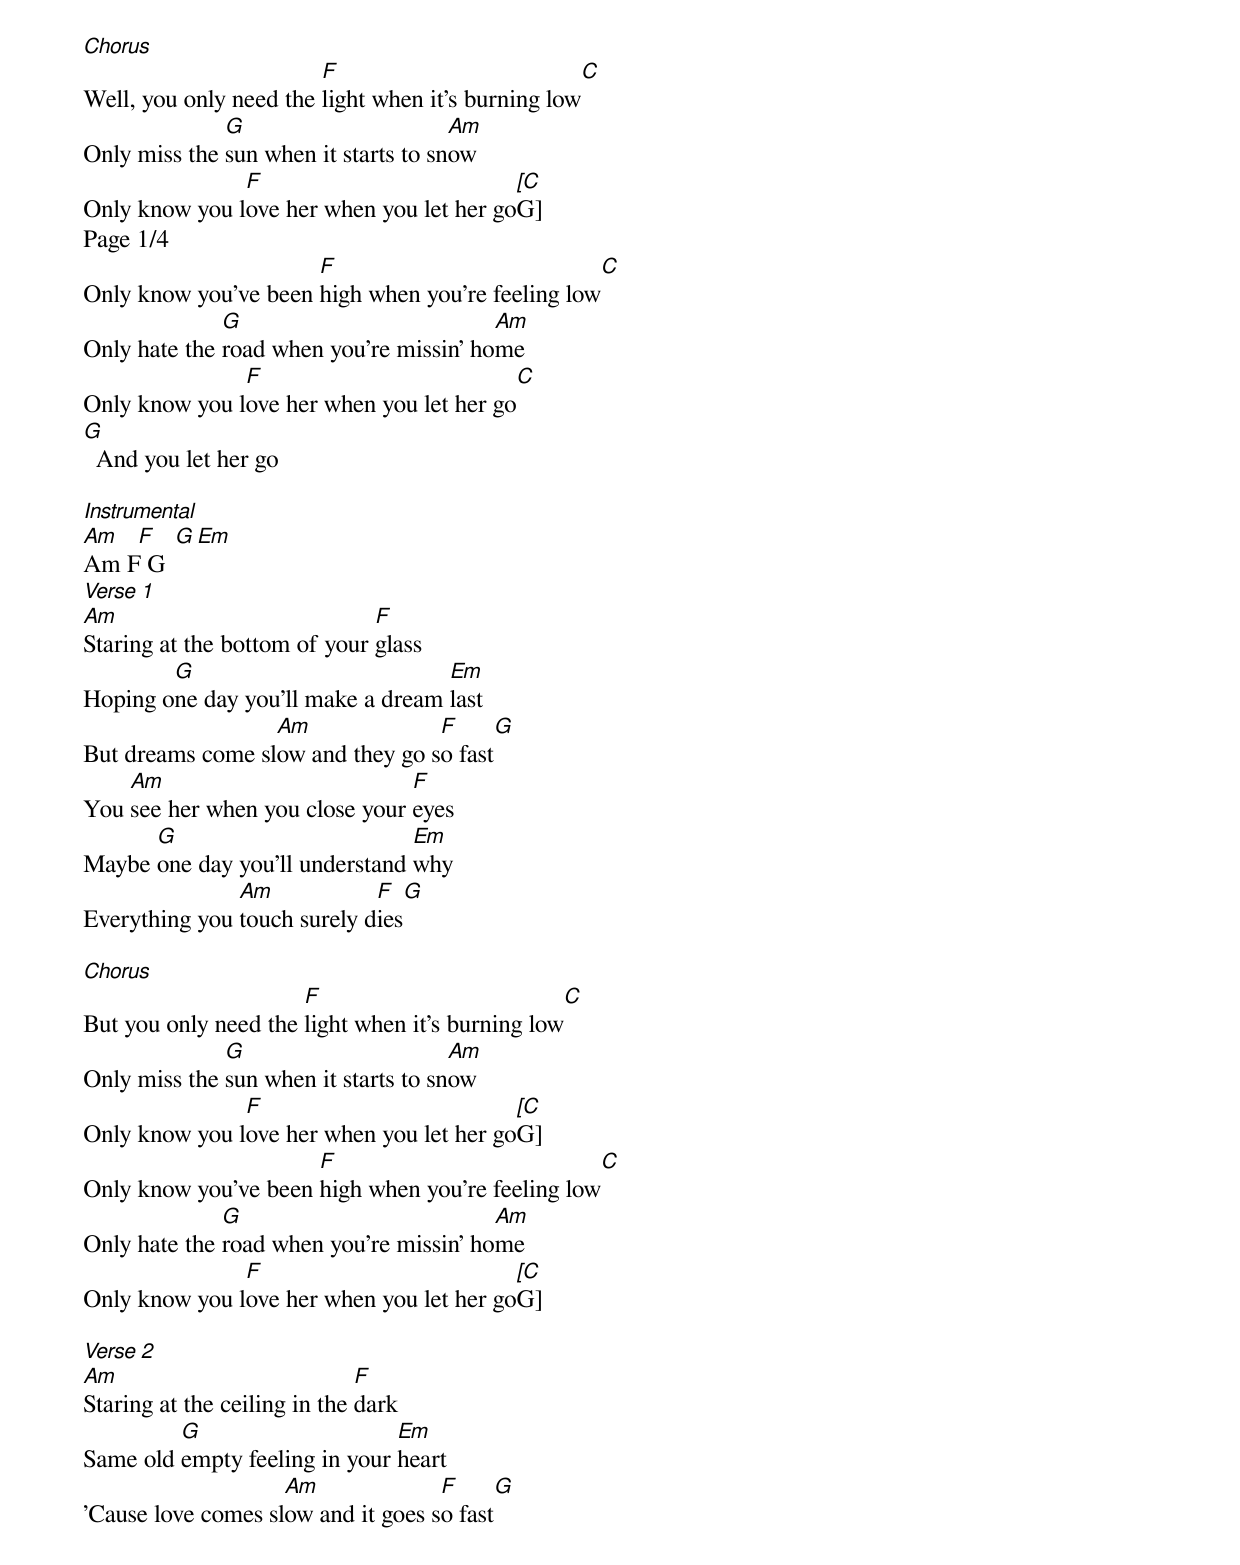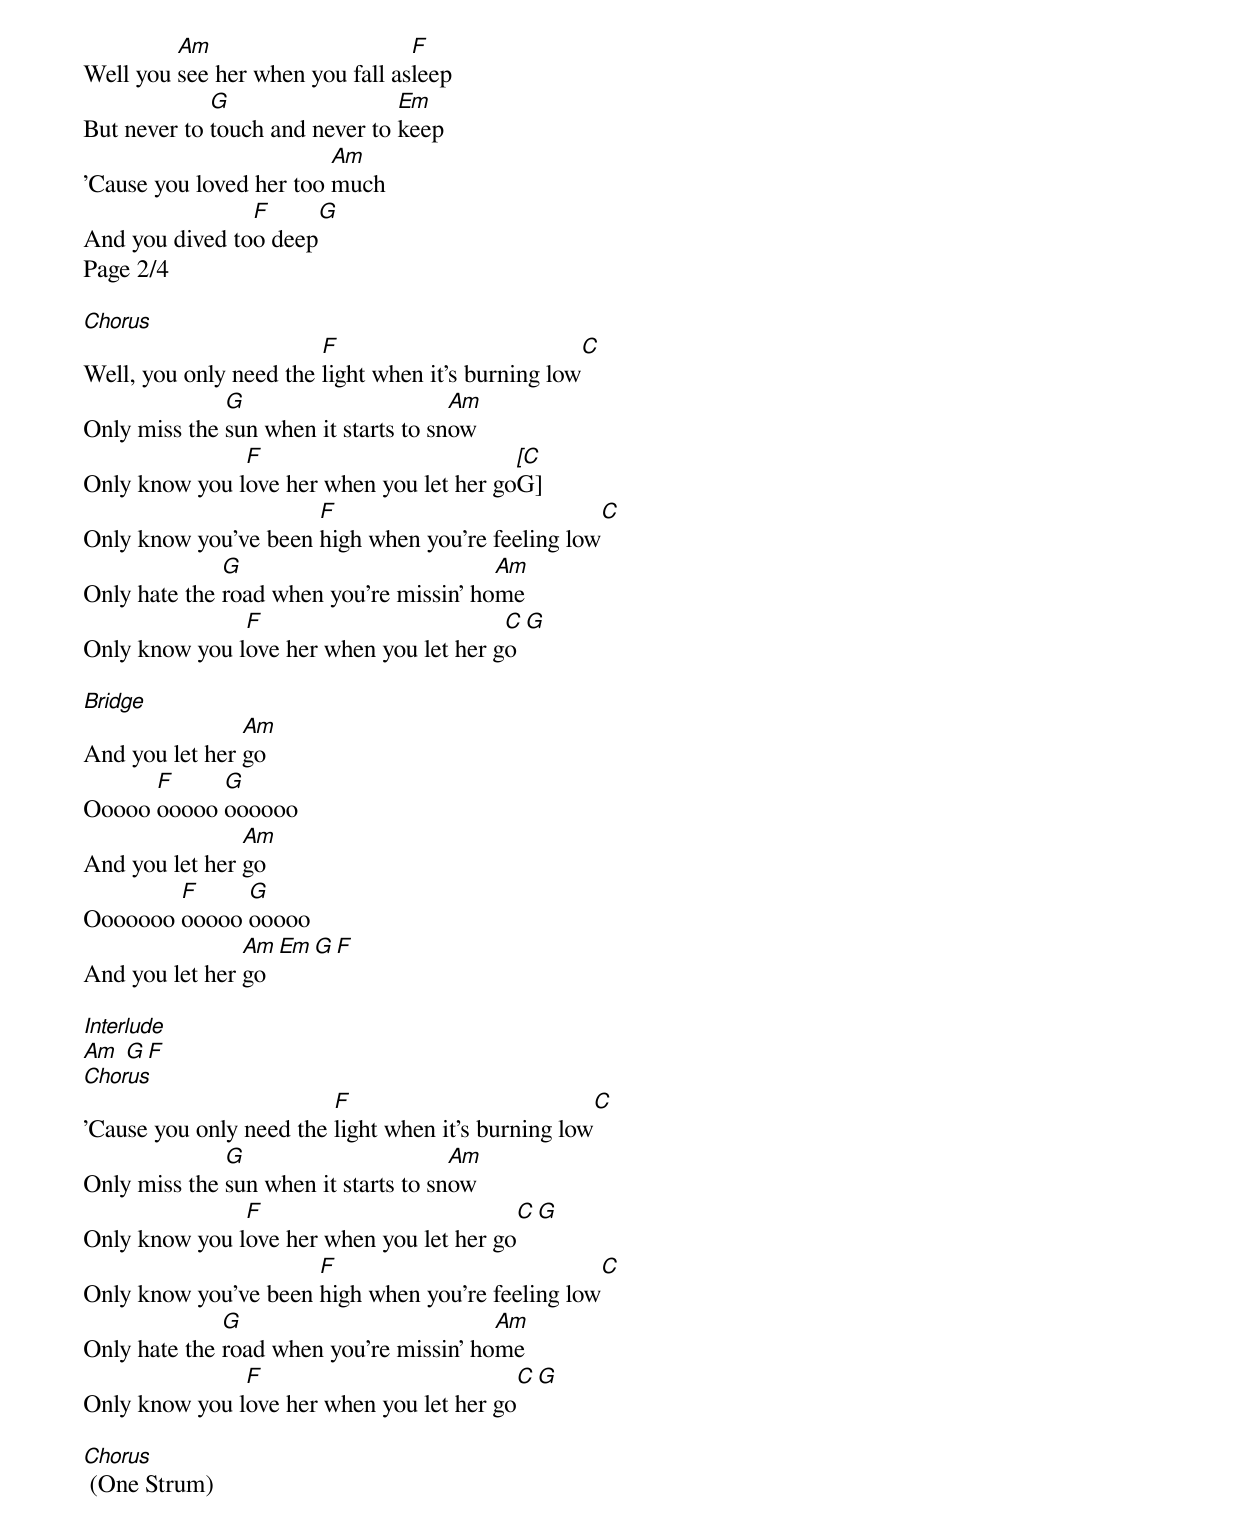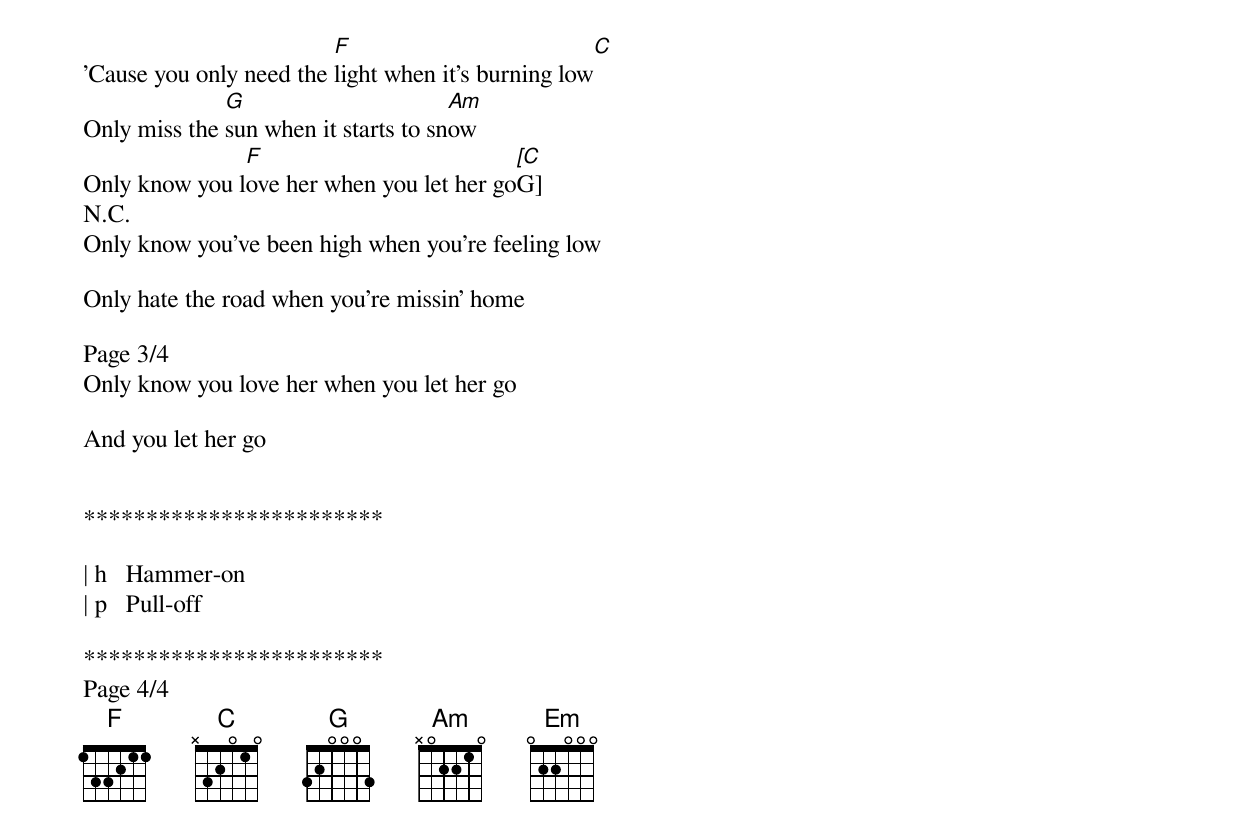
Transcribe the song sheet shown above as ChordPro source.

[Chorus]
Well, you only need the [F]light when it's burning low[C]
Only miss the [G]sun when it starts to sn[Am]ow
Only know you l[F]ove her when you let her go[[C]G]
Page 1/4
Only know you've been [F]high when you're feeling low[C]
Only hate the [G]road when you're missin' ho[Am]me
Only know you l[F]ove her when you let her go[C]
[G]  And you let her go

[Instrumental]
[Am]   [F]   [G][Em]
Am F G
[Verse 1]
[Am]Staring at the bottom of your [F]glass
Hoping o[G]ne day you'll make a dream [Em]last
But dreams come sl[Am]ow and they go s[F]o fast[G]
You [Am]see her when you close your [F]eyes
Maybe [G]one day you'll understand [Em]why
Everything you [Am]touch surely d[F]ies[G]

[Chorus]
But you only need the [F]light when it's burning low[C]
Only miss the [G]sun when it starts to sn[Am]ow
Only know you l[F]ove her when you let her go[[C]G]
Only know you've been [F]high when you're feeling low[C]
Only hate the [G]road when you're missin' ho[Am]me
Only know you l[F]ove her when you let her go[[C]G]

[Verse 2]
[Am]Staring at the ceiling in the [F]dark
Same old [G]empty feeling in your [Em]heart
'Cause love comes sl[Am]ow and it goes s[F]o fast[G]
Well you [Am]see her when you fall as[F]leep
But never to [G]touch and never to [Em]keep
'Cause you loved her too [Am]much
And you dived to[F]o deep[G]
Page 2/4

[Chorus]
Well, you only need the [F]light when it's burning low[C]
Only miss the [G]sun when it starts to sn[Am]ow
Only know you l[F]ove her when you let her go[[C]G]
Only know you've been [F]high when you're feeling low[C]
Only hate the [G]road when you're missin' ho[Am]me
Only know you l[F]ove her when you let her g[C]o[G]

[Bridge]
And you let her [Am]go
Ooooo [F]ooooo [G]oooooo
And you let her [Am]go
Ooooooo [F]ooooo [G]ooooo
And you let her [Am]go[Em][G][F]

[Interlude]
[Am] [G][F]
[Chorus]
'Cause you only need the [F]light when it's burning low[C]
Only miss the [G]sun when it starts to sn[Am]ow
Only know you l[F]ove her when you let her go[C][G]
Only know you've been [F]high when you're feeling low[C]
Only hate the [G]road when you're missin' ho[Am]me
Only know you l[F]ove her when you let her go[C][G]

[Chorus] (One Strum)
'Cause you only need the [F]light when it's burning low[C]
Only miss the [G]sun when it starts to sn[Am]ow
Only know you l[F]ove her when you let her go[[C]G]
N.C.
Only know you've been high when you're feeling low

Only hate the road when you're missin' home

Page 3/4
Only know you love her when you let her go

And you let her go


************************

| h   Hammer-on
| p   Pull-off

************************
Page 4/4
